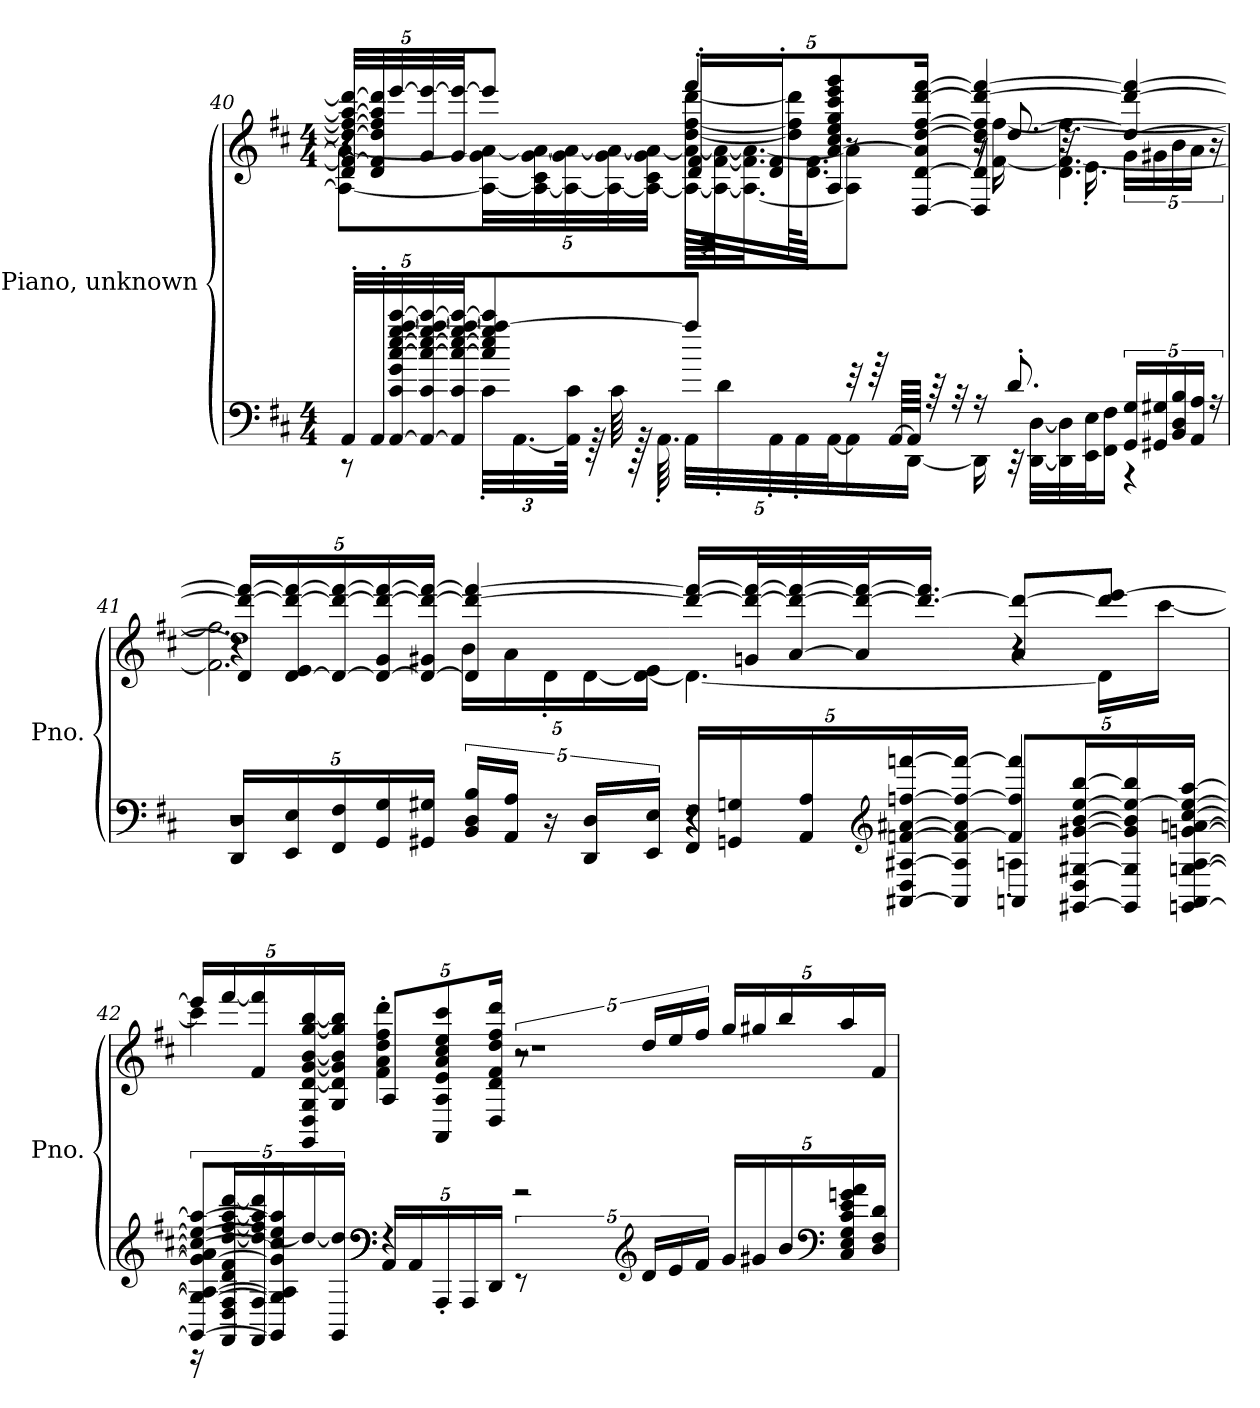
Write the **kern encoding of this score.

**kern	**kern
*part1	*part1
*staff2	*staff1
*I"Piano, unknown	*
*I'Pno.	*
!!LO:LB:g=z
*clefF4	*clefG2
*k[f#c#]	*k[f#c#]
*M4/4	*M4/4
=40	=40
*	*^
*	*	*^
*Xbrackettup	*	*	*Xbrackettup
*^	*	*	*^
40AA'/LLL	8r	4r	4r	40d/ 40f#/_ 40dd/_ 40ff#/_ 40aa/_ 40ddd/_LLL	8A\_ 8a\_L
40AA'/	.	.	.	40d/ 40f#/] 40dd/] 40ff#/] 40aa/] 40ddd/]	.
[40AA/ 40c#/ 40g/ [40cc#/ [40ee/ [40gg/ [40aa/ [40ccc#/	.	.	.	[40eee/	.
40AA/_ 40c#/ 40cc#/_ 40ee/_ 40gg/_ 40aa/_ 40ccc#/_	.	.	.	40g/ 40eee/_	.
40AA/] 40c#/ 40cc#/_ 40ee/_ 40gg/_ 40aa/_ 40ccc#/_JJ	.	.	.	40g/ 40eee/_JJ	.
8cc#/] 8ee/] 8gg/] 8aa/_ 8ccc#/]	48c#'\LLL	.	.	8eee/J]	40A\_ 40g\ 40a\_LL
.	[48.AA\	.	.	.	.
.	.	.	.	.	40A\_ 40c#\ 40g\ 40a\_
.	.	.	.	.	40A\_ 40g\ 40a\_
.	96AA\] 96c#\JJJk	.	.	.	.
.	64r	.	.	.	.
.	.	.	.	.	40A\_ 40g\ 40a\_
.	64c#\	.	.	.	.
.	128r	.	.	.	.
.	.	.	.	.	40A\_ 40c#\ 40g\ 40a\_JJJ
.	64.AA'\	.	.	.	.
8aa/J]	40AA\LLL	4fff#'/	[16dd\ [16ff#\ [16ddd\LL	20d/' 20f#/'LL	48A\_ 48a\_LLL
.	.	.	.	.	96A\_ [96f#\ 96a\_JK
.	40d'\	.	.	.	.
.	.	.	.	.	16.A\_ 16.f#\] 16.a\_J
.	40AA'\	.	.	20d/' 20f#/'J	.
.	.	.	64dd\] 64ff#\] 64ddd\]KL	.	.
.	40AA'\	.	.	.	.
.	.	.	32.d\' 32.f#\'JJJ	.	.
.	[40AA\J	.	.	10A/ [10a/ 10cc#/ 10ee/ 10gg/ 10ccc#/ 10eee/ 10ggg/	.
32r	16AA\]	.	8r	.	8A\] 8a\]J
64r	.	.	.	.	.
[64AA/LLLL	.	.	.	.	.
64AA/JJJJ]	[16DD\JJ	.	.	.	.
.	.	.	.	[20D/ [20d/ 20a/] [20dd/ [20ff#/ [20ddd/ [20fff#/Jk	.
64r	.	.	.	.	.
32r	.	.	.	.	.
16r	16DD\]	16r	16r	4D/] 4d/] 4dd/] 4ff#/] 4ddd/_ 4fff#/_	8r
8.d'/	32r	[8.dd/	[16f#\ [16ff#\	.	.
.	[32DD\ [32D\LLL	.	.	.	.
.	32DD\] 32D\]	.	4.d\ 4.f#\_ 4.ff#\_	.	32r
.	32EE\ 32E\J	.	.	.	16.e'\
.	16FF#\ 16F#\JJ	.	.	.	.
*brackettup	*	*	*	*	*brackettup
20GG/ 20G/LL	4r	4dd/_	.	4ddd/_ 4fff#/_	20g\LL
20GG#X/ 20G#X/	.	.	.	.	20g#X\
20BB/ 20D/ 20B/	.	.	.	.	20b\
20AA/ 20A/JJ	.	.	.	.	20a\JJ
20r	.	.	.	.	20r
!!LO:LB:g=z	!!	!!	!!
=41	=41	=41	=41	=41	=41
*	*^	*	*	*	*
*	*	*Xbrackettup	*	*	*Xbrackettup	*
2r	2r	20DD/ 20D/LL	1dd]	2.f#\] 2.ff#\]	20d/ 20ddd/_ 20fff#/_LL	4r
.	.	20EE/ 20E/	.	.	[20d/ 20e/ 20ddd/_ 20fff#/_	.
.	.	20FF#/ 20F#/	.	.	20d/_ 20ddd/_ 20fff#/_	.
.	.	20GG/ 20G/	.	.	20d/_ 20g/ 20ddd/_ 20fff#/_	.
.	.	20GG#X/ 20G#X/JJ	.	.	20d/_ 20g#X/ 20ddd/_ 20fff#/_JJ	.
*	*	*brackettup	*	*	*	*
.	.	20BB/ 20D/ 20B/LL	.	.	4d/] 4ddd/_ 4fff#/_	20b\LL
.	.	20AA/ 20A/JJ	.	.	.	20a\
.	.	20r	.	.	.	20d'\
.	.	20DD/ 20D/LL	.	.	.	[20d\
.	.	20EE/ 20E/JJ	.	.	.	20d\_ 20e\JJ
*	*	*Xbrackettup	*	*	*	*
4r	4r	20FF#/ 20F#/LL	.	.	16ddd/_ 16fff#/_LL	4.d\_
.	.	20GGn/ 20Gn/	.	.	.	.
.	.	.	.	.	32gn/ 32ddd/_ 32fff#/_L	.
.	.	.	.	.	[32a/ 32ddd/_ 32fff#/_	.
.	.	20AA/ 20A/	.	.	.	.
.	.	.	.	.	32a/] 32ddd/_ 32fff#/_J	.
*clefG2	*	*	*	*	*	*
.	.	[20AA#X/ 20D/ [20A#X/ [20fn/ [20a#X/ [20ffn/ [20fffn/	.	.	.	.
.	.	.	.	.	16.ddd/_ 16.fff#/]JJ	.
.	.	20AA#/] 20A#/] 20f/_ 20a#/] 20ff/_ 20fff/_JJ	.	.	.	.
10AAn/L	4An'\	4f/] 4ff/] 4fff/]	.	4r	8a/ 8ddd/_L	.
[20GG#X/ 20D/ [20G#X/ [20g#X/ [20b/ [20ee/ [20bb/L	.	.	.	.	.	.
.	.	.	.	.	8ddd/] [8eee/J	16d\LL]
20GG#/] 20G#/] 20g#/] 20b/] 20ee/_ 20bb/]	.	.	.	.	.	.
.	.	.	.	.	.	[16ccc#\JJ
[20GGn/ 20AA/ [20Gn/ [20A/ [20gn/ [20an/ [20cc#/ 20ee/_ [20aa/JJ	.	.	.	.	.	.
*	*v	*v	*	*	*	*
*	*	*v	*v	*v	*v
!!LO:LB:g=z
=42	=42	=42
*	*brackettup	*
*	*	*^
*	*	*	*^
8GG/_ 8G/_ 8A/_ 8g/_ 8a/] 8cc#/_ 8ee/_ 8aa/_L	20r	1r	20eee/LL]	4ccc#\]
.	20FF#/ 20D/ 20F#/ 20d/ 20f#/ [20dd/ [20ff#/ [20aa/ [20ddd/LL	.	[20fff#/	.
.	20FF#/ 20F#/ 20dd/_ 20ff#/] 20aa/] 20ddd/]	.	20f#/ 20fff#/]	.
8GG/] 8G/] 8A/] 8g/] 8cc#/] 8ee/] 8aa/]J	.	.	.	.
.	20dd/_	.	20GG/ 20D/ 20G/ [20d/ [20g/ [20b/ [20gg/ [20bb/	.
.	20GG/ 20dd/]JJ	.	20G/ 20d/] 20g/] 20b/] 20gg/] 20bb/]JJ	.
*clefF4	*	*	*	*
*	*Xbrackettup	*	*	*
4r	20AA/LL	.	10A/L	4f#\' 4a\' 4dd\' 4ff#\' 4ddd\'
.	20AA/	.	.	.
.	20AAA'/	.	10AA/ 10A/ 10e/ 10a/ 10cc#/ 10ee/ 10ccc#/	.
.	20AAA/	.	.	.
.	20DD/JJ	.	20D/ 20d/ 20f#/ 20dd/ 20ff#/ 20ddd/Jk	.
*	*brackettup	*	*brackettup	*
2r	10r	.	10r	2r
*clefG2	*	*	*	*
.	20d/LL	.	20dd/LL	.
.	20e/	.	20ee/	.
.	20f#/JJ	.	20ff#/JJ	.
*	*Xbrackettup	*	*Xbrackettup	*
.	20g/LL	.	20gg/LL	.
.	20g#X/	.	20gg#X/	.
.	20b/	.	20bb/	.
*clefF4	*	*	*	*
.	20C#/ 20E/ 20G/ 20c#/ 20e/ 20gn/ 20a/	.	20aa/	.
.	20D/ 20F#/ 20d/JJ	.	20f#/JJ	.
*v	*v	*	*	*
*	*v	*v	*v
=	=
*-	*-
